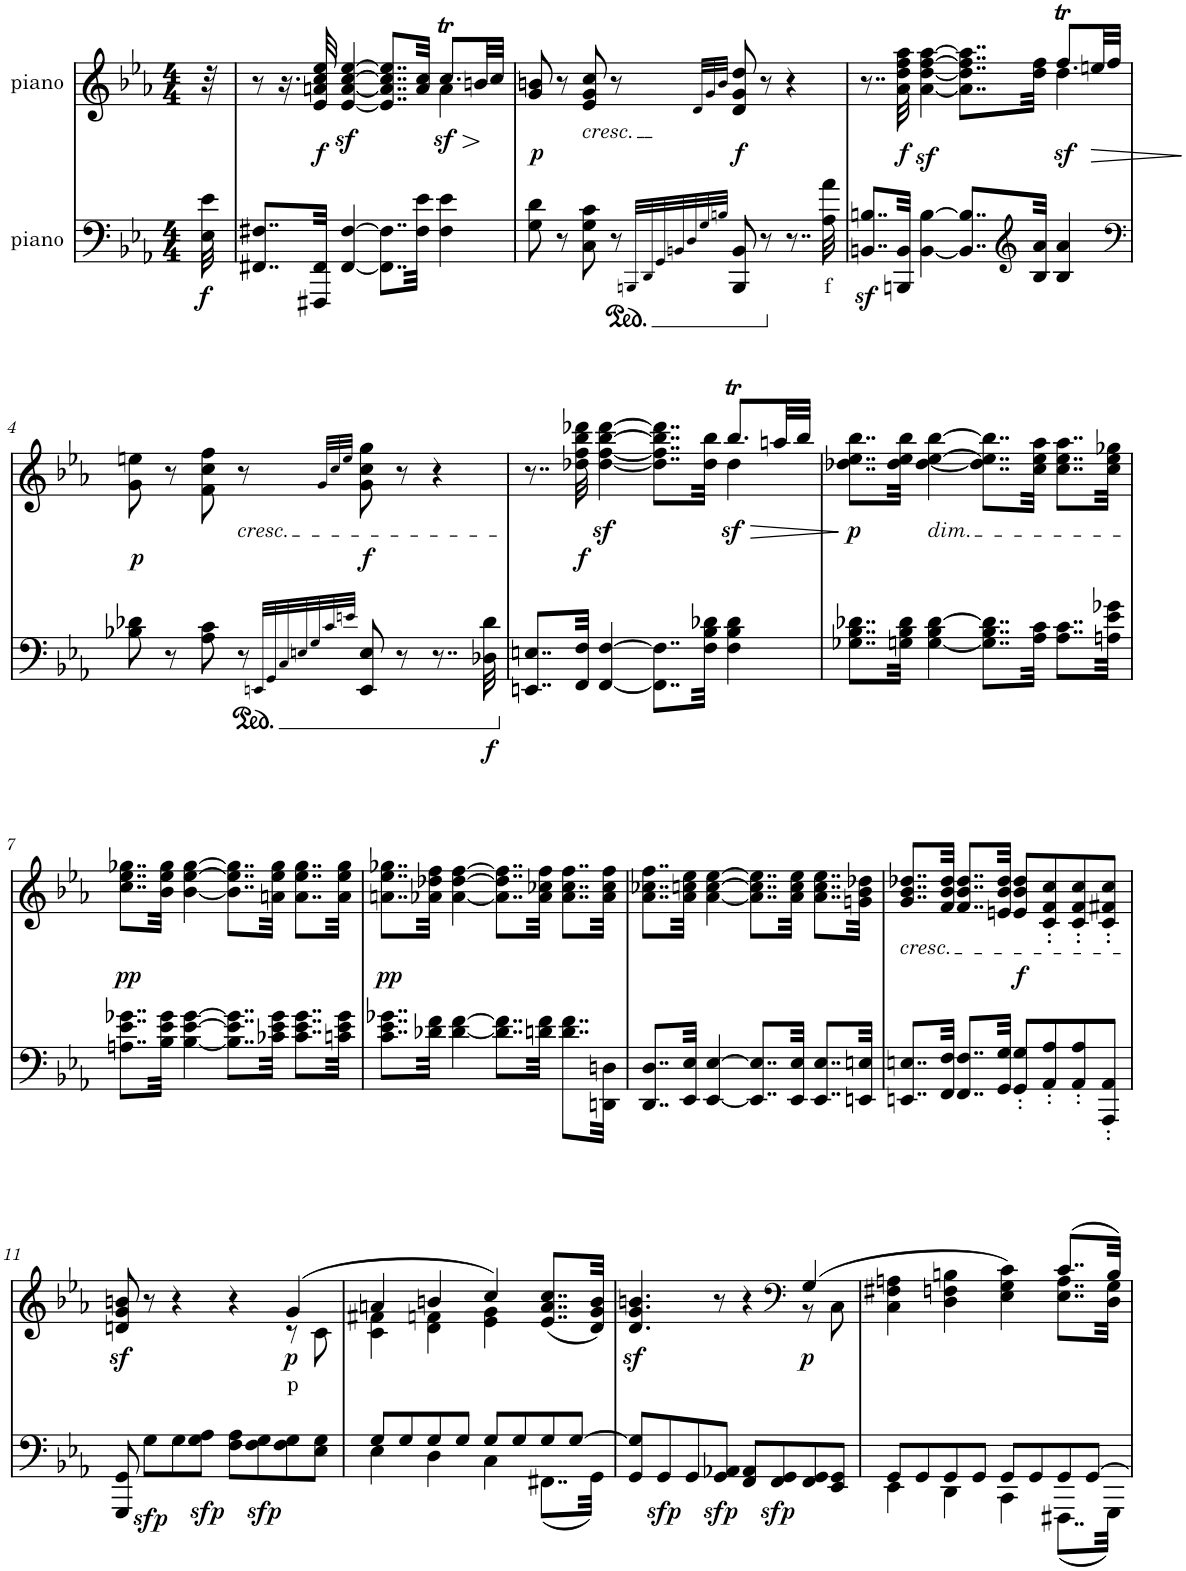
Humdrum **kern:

**kern	**text	**dynam	**kern	**text	**dynam
*part2	*part2	*part2	*part1	*part1	*part1
*staff2	*staff2	*staff2	*staff1	*staff1	*staff1
*I"piano	*	*	*I"piano	*	*
*I'Pno	*	*	*I'Pno	*	*
*clefF4	*	*	*clefG2	*	*
*k[b-e-a-]	*	*	*k[b-e-a-]	*	*
*c:	*	*	*c:	*	*
*M4/4	*	*	*M4/4	*	*
=	=	=	=	=	=
!	!	!LO:DY:b	!	!	!
32E-\ 32e-\	.	f	32r	.	.
=1	=1	=1	=1	=1	=1
*	*	*	*^	*	*
8..FF#X/ 8..F#X/L	.	.	8r	2.ryy	.	.
.	.	.	16.r	.	.	.
!	!	!	!	!	!LO:LY:b	!
32FFF#X/ 32FF#/Jkk	.	.	32e-/ 32an/ 32cc/ 32ee-/	.	.	.
!	!	!	!	!	!	!LO:DY:b
[4FF#/ [4F#/	.	.	[<4e-/ [<4a/ [4cc/ [4ee-/	.	.	sf
8..FF#\] 8..F#\]L	.	.	8..e-/] 8..a/] 8..cc/] 8..ee-/]L	.	.	.
32F#\ 32e-\Jkk	.	.	32a/ 32cc/Jkk	.	.	.
!	!	!	!	!	!	!LO:HP:b
!	!	!	!	!	!	!LO:DY:n=1:b
4F#\ 4e-\	.	.	8.ccT/L	4a\	.	> sf
.	.	.	32bn/LL	.	.	.
.	.	.	32cc/JJJ	.	.	.
*	*	*	*v	*v	*	*
.	.	.	.	.	]
=2	=2	=2	=2	=2	=2
!	!	!	!	!LO:LY:b	!
8G\ 8d\	.	.	8g/ 8bn/	.	.
8r	.	.	8r	.	.
!	!	!	!LO:TX:b:i:t=cresc.	!	!
8C\ 8G\ 8c\	.	.	8e-/ 8g/ 8cc/	.	.
*ped	*	*	*	*	*
8r	.	.	8r	.	.
32qBBBn/LLL	.	.	.	.	.
32qDD/	.	.	.	.	.
32qGG/	.	.	.	.	.
32qBBn/	.	.	.	.	.
32qD/	.	.	32qd/LLL	.	.
32qG/	.	.	32qg/	.	.
32qBn/JJJ	.	.	32qb/JJJ	.	.
!	!	!	!	!LO:LY:b	!
8BBB/ 8BB/	.	.	8d/ 8g/ 8dd/	.	.
8r	.	.	8r	.	.
8..r	.	.	4r	.	.
!	!LO:LY:b	!	!	!	!
32A-\ 32a-\	f	.	.	.	.
=3	=3	=3	=3	=3	=3
*Xped	*	*	*	*	*
*	*	*	*^	*	*
8..BBn/z< 8..Bn/z<L	.	.	8..r	2.ryy	.	.
!	!	!	!	!	!LO:LY:b	!
32BBBn/ 32BB/Jkk	.	.	32a-\ 32dd\ 32ff\ 32aa-\	.	.	.
!	!	!	!	!	!	!LO:DY:b
[4BB\ [4B\	.	.	[4a-\ [4dd\ [>4ff\ [>4aa-\	.	.	sf
8..BB/] 8..B/]L	.	.	8..a-\] 8..dd\] 8..ff\] 8..aa-\]L	.	.	.
*clefG2	*	*	*	*	*	*
32B/ 32a-/Jkk	.	.	32dd\ 32ff\Jkk	.	.	.
!	!	!	!	!	!	!LO:DY:b
4B/ 4a-/	.	.	4dd\	8.ffT/L	.	sf
!	!	!	!	!	!	!LO:HP:b
.	.	.	.	32een/LL	.	>
.	.	.	.	32ff/JJJ	.	.
*	*	*	*v	*v	*	*
!!LO:LB:g=z
=4	=4	=4	=4	=4	=4
*clefF4	*	*	*	*	*
*	*	*	*^	*	*
!	!	!	!	!	!LO:LY:b	!
*	*	*	*v	*v	*	*
8B-X\ 8d-X\	.	.	8g\ 8een\	.	.
8r	.	.	8r	.	.
8A-\ 8c\	.	.	8f\ 8cc\ 8ff\	.	.
*ped	*	*	*	*	*
!	!	!	!LO:TX:b:i:t=cresc.	!	!
8r	.	.	8r	.	.
32qEEn/LLL	.	.	.	.	.
32qGG/	.	.	.	.	.
32qC/	.	.	.	.	.
32qEn/	.	.	.	.	.
32qG/	.	.	32qg/LLL	.	.
32qc/	.	.	32qcc/	.	.
32qen/JJJ	.	.	32qee/JJJ	.	.
!	!	!	!	!LO:LY:b	!
8EE/ 8E/	.	.	8g\ 8cc\ 8gg\	.	.
8r	.	.	8r	.	.
8..r	.	.	4r	.	.
!	!LO:LY:b	!	!	!	!
32D-X\ 32d-\	.	.	.	.	.
=5	=5	=5	=5	=5	=5
*Xped	*	*	*	*	*
*	*	*	*^	*	*
8..EEn/ 8..En/L	.	.	8..r	2.ryy	.	.
!	!	!	!	!	!LO:LY:b	!
32FF/ 32F/Jkk	.	.	32dd-X\ 32ff\ 32bb-\ 32ddd-X\	.	.	.
!	!	!	!	!	!	!LO:DY:b
[4FF/ [4F/	.	.	[4dd-\ [4ff\ [>4bb-\ [>4ddd-\	.	.	sf
8..FF\] 8..F\]L	.	.	8..dd-\] 8..ff\] 8..bb-\] 8..ddd-\]L	.	.	.
32F\ 32B-\ 32d-X\Jkk	.	.	32dd-\ 32bb-\Jkk	.	.	.
!	!	!	!	!	!	!LO:DY:b
4F\ 4B-\ 4d-\	.	.	4dd-\	8.bb-T/L	.	sf
.	.	.	.	32aan/LL	.	.
.	.	.	.	32bb-/JJJ	.	.
*	*	*	*v	*v	*	*
.	.	.	.	.	]
=6	=6	=6	=6	=6	=6
!	!	!	!	!	!LO:DY:b
8..G-X\ 8..B-\ 8..d-X\L	.	.	8..dd-X\ 8..ee-\ 8..bb-\L	.	p
32Gn\ 32B-\ 32d-\Jkk	.	.	32dd-\ 32ee-\ 32bb-\Jkk	.	.
!	!	!	!LO:TX:b:i:t=dim.	!	!
[4G\ 4B-\ [4d-\	.	.	[4dd-\ [4ee-\ [4bb-\	.	.
8..G\] 8..B-\ 8..d-\]L	.	.	8..dd-\] 8..ee-\] 8..bb-\]L	.	.
32A-\ 32c\Jkk	.	.	32cc\ 32ee-\ 32aa-\Jkk	.	.
8..A-\ 8..c\L	.	.	8..cc\ 8..ee-\ 8..aa-\L	.	.
32An\ 32e-\ 32g-X\Jkk	.	.	32cc\ 32ee-\ 32gg-X\Jkk	.	.
!!LO:LB:g=z
=7	=7	=7	=7	=7	=7
!	!	!	!	!LO:LY:b	!
8..An\ 8..e-\ 8..g-X\L	.	.	8..cc\ 8..ee-\ 8..gg-X\L	.	.
32B-\ 32e-\ 32g-\Jkk	.	.	32b-\ 32ee-\ 32gg-\Jkk	.	.
[4B-\ [4e-\ [4g-\	.	.	[4b-\ [4ee-\ [4gg-\	.	.
8..B-\] 8..e-\] 8..g-\]L	.	.	8..b-\] 8..ee-\] 8..gg-\]L	.	.
32c-X\ 32e-\ 32g-\Jkk	.	.	32an\ 32ee-\ 32gg-\Jkk	.	.
8..c-\ 8..e-\ 8..g-\L	.	.	8..a\ 8..ee-\ 8..gg-\L	.	.
32cn\ 32e-\ 32g-\Jkk	.	.	32a\ 32ee-\ 32gg-\Jkk	.	.
=8	=8	=8	=8	=8	=8
!	!	!	!	!LO:LY:b	!
8..c\ 8..e-\ 8..g-X\L	.	.	8..an\ 8..ee-\ 8..gg-X\L	.	.
32d-X\ 32f\Jkk	.	.	32a-X\ 32dd-X\ 32ff\Jkk	.	.
[4d-\ [4f\	.	.	[4a-\ [4dd-\ [4ff\	.	.
8..d-\] 8..f\]L	.	.	8..a-\] 8..dd-\] 8..ff\]L	.	.
32dn\ 32f\Jkk	.	.	32a-\ 32cc-X\ 32ff\Jkk	.	.
8..d\ 8..f\L	.	.	8..a-\ 8..cc-\ 8..ff\L	.	.
32DDn\ 32Dn\Jkk	.	.	32a-\ 32cc-\ 32ff\Jkk	.	.
=9	=9	=9	=9	=9	=9
8..DD/ 8..D/L	.	.	8..a-\ 8..cc-X\ 8..ff\L	.	.
32EE-/ 32E-/Jkk	.	.	32a-\ 32ccn\ 32ee-\Jkk	.	.
[4EE-/ [4E-/	.	.	[4a-\ [4cc\ [4ee-\	.	.
8..EE-/] 8..E-/]L	.	.	8..a-\] 8..cc\] 8..ee-\]L	.	.
32EE-/ 32E-/Jkk	.	.	32a-\ 32cc\ 32ee-\Jkk	.	.
8..EE-/ 8..E-/L	.	.	8..a-\ 8..cc\ 8..ee-\L	.	.
32EEn/ 32En/Jkk	.	.	32gn\ 32b-\ 32dd-X\Jkk	.	.
=10	=10	=10	=10	=10	=10
!	!	!	!LO:TX:b:i:t=cresc.	!	!
8..EEn/ 8..En/L	.	.	8..g/ 8..b-/ 8..dd-X/L	.	.
32FF/ 32F/Jkk	.	.	32f/ 32b-/ 32dd-/Jkk	.	.
8..FF/ 8..F/L	.	.	8..f/ 8..b-/ 8..dd-/L	.	.
32GG/ 32G/Jkk	.	.	32en/ 32b-/ 32dd-/Jkk	.	.
!	!	!	!	!LO:LY:b	!
8GG/' 8G/'L	.	.	8e/ 8b-/ 8dd-/L	.	.
8AA-/' 8A-/'	.	.	8c/' 8f/' 8cc/'	.	.
8AA-/' 8A-/'	.	.	8c/' 8f/' 8cc/'	.	.
8AAA-/' 8AA-/'J	.	.	8c/' 8f#X/' 8cc/'J	.	.
!!LO:LB:g=z
=11	=11	=11	=11	=11	=11
*	*	*	*^	*	*
!	!	!	!	!	!	!LO:DY:b
8GGG/ 8GG/	.	.	8dn/ 8g/ 8bn/	2.ryy	.	sf
!	!	!LO:DY:b	!	!	!	!
8G\L	.	sfp	8r	.	.	.
8G\	.	.	4r	.	.	.
!	!	!LO:DY:b	!	!	!	!
8G\ 8A-\J	.	sfp	.	.	.	.
8F\ 8A-\L	.	.	4r	.	.	.
!	!	!LO:DY:b	!	!	!	!
8F\ 8G\	.	sfp	.	.	.	.
!	!	!	!	!	!LO:LY:b	!LO:DY:b
8F\ 8G\	.	.	(4g/	8r	p	p
8E-\ 8G\J	.	.	.	8c\	.	.
=12	=12	=12	=12	=12	=12	=12
*^	*	*	*	*	*	*
8G/L	4E-\	.	.	4an/	4c\ 4f#X\	.	.
8G/	.	.	.	.	.	.	.
8G/	4D\	.	.	4bn/	4d\ 4fn\	.	.
8G/J	.	.	.	.	.	.	.
8G/L	4C\	.	.	4cc/)	4e-\ 4g\	.	.
8G/	.	.	.	.	.	.	.
8G/	(8..FF#X\L	.	.	(8..e-/ 8..a/ 8..cc/L	4ryy	.	.
[8G/J	.	.	.	.	.	.	.
.	32GG\Jkk)	.	.	32d/ 32g/ 32b/Jkk)	.	.	.
=13	=13	=13	=13	=13	=13	=13	=13
!	!	!	!	!	!	!	!LO:DY:b
*v	*v	*	*	*	*	*	*
8GG/ 8G/]L	.	.	4.d/ 4.g/ 4.bn/	2.ryy	.	sf
!	!	!LO:DY:b	!	!	!	!
8GG/	.	sfp	.	.	.	.
8GG/	.	.	.	.	.	.
!	!	!LO:DY:b	!	!	!	!
8GG/ 8AA-X/J	.	sfp	8r	.	.	.
8FF/ 8AA-/L	.	.	4r	.	.	.
!	!	!LO:DY:b	!	!	!	!
8FF/ 8GG/	.	sfp	.	.	.	.
*	*	*	*clefF4	*	*	*
!	!	!	!	!	!	!LO:DY:b
8FF/ 8GG/	.	.	(4G/	8r	.	p
8EE-/ 8GG/J	.	.	.	8C\	.	.
=14	=14	=14	=14	=14	=14	=14
*^	*	*	*	*	*	*
8GG/L	4EE-\	.	.	4C\ 4F#X\ 4An\	2.ryy	.	.
8GG/	.	.	.	.	.	.	.
8GG/	4DD\	.	.	4D\ 4Fn\ 4Bn\	.	.	.
8GG/J	.	.	.	.	.	.	.
8GG/L	4CC\	.	.	4E-\ 4G\ 4c\)	.	.	.
8GG/	.	.	.	.	.	.	.
8GG/	(8..FFF#X\L	.	.	(8..c/L	8..E-\ 8..A\L	.	.
[8GG/J	.	.	.	.	.	.	.
.	32GGG\Jkk)	.	.	32B/Jkk)	32D\ 32G\Jkk	.	.
*v	*v	*	*	*	*	*	*
*	*	*	*v	*v	*	*
=	=	=	=	=	=
*-	*-	*-	*-	*-	*-
